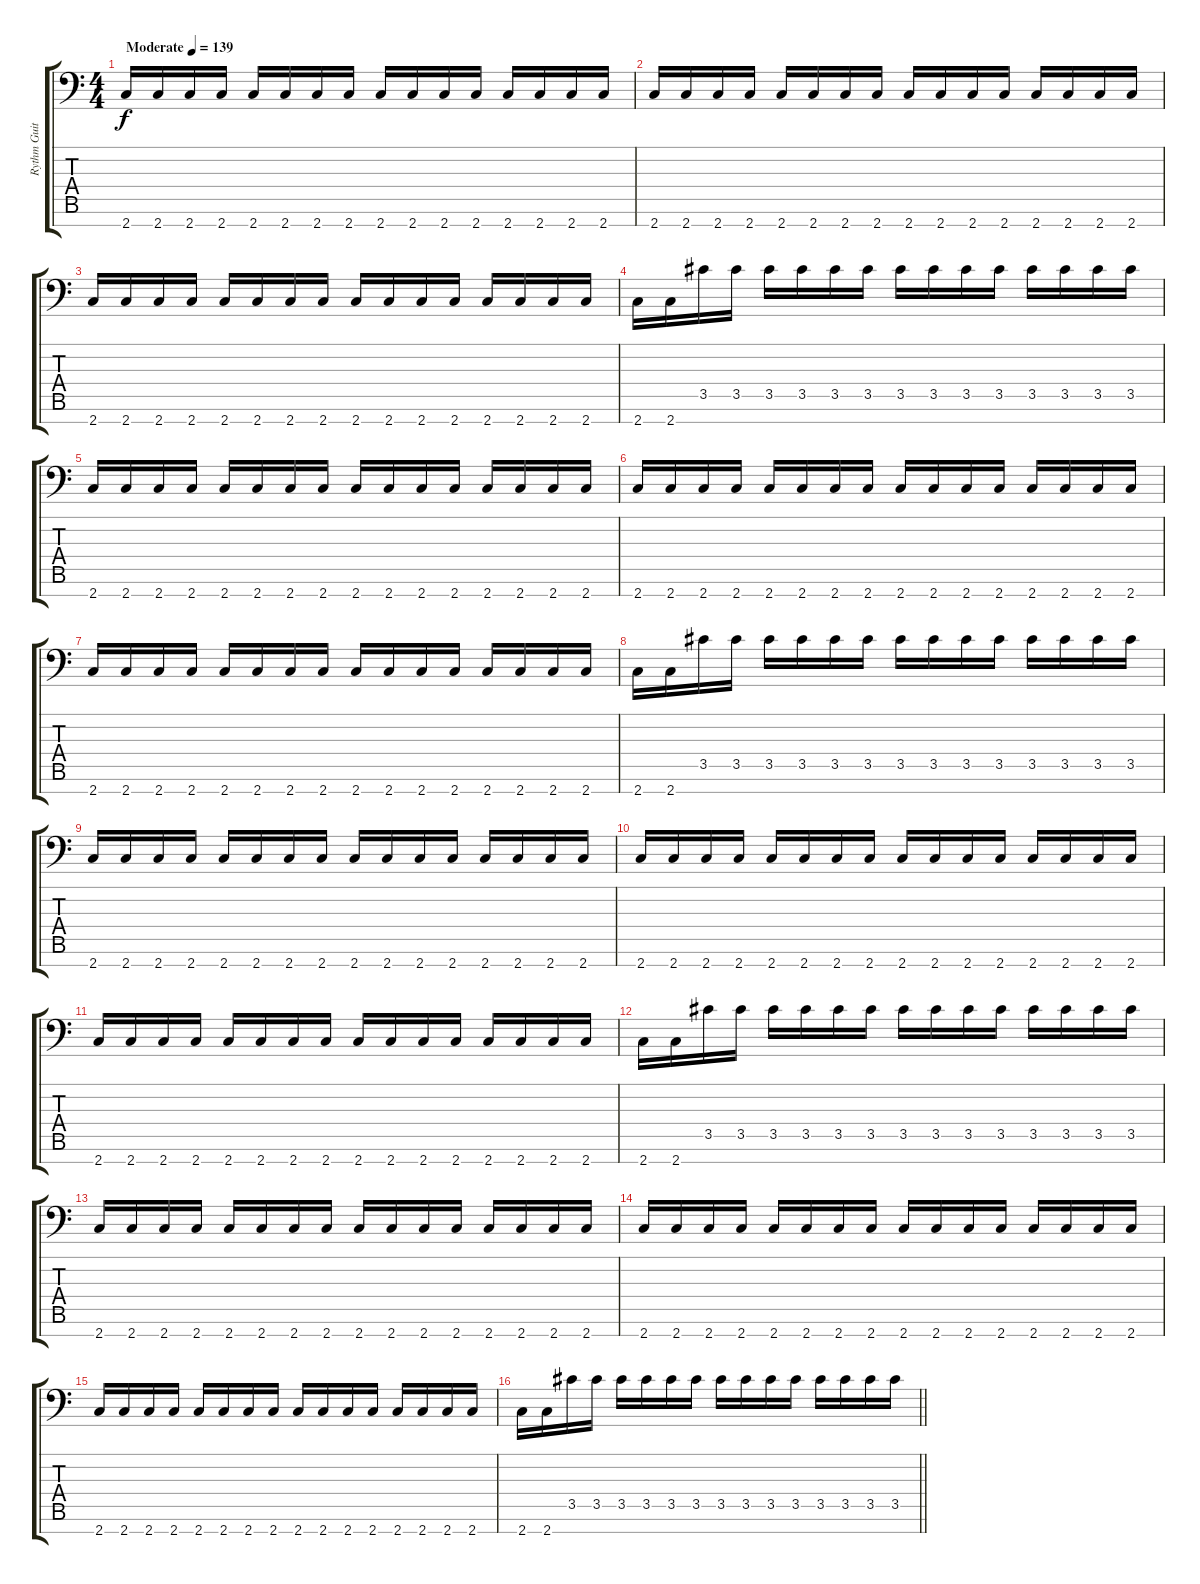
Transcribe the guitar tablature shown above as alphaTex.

\track ("Rythm Guitar #1" "Rythm Guit") {instrument distortionguitar}
\staff {score tabs}
\tuning (Eb4 Bb3 F3 Eb3 Bb2 F2 Bb1) {hide}
\ts (4 4)
\section ("" "")
\tempo (139 "Moderate")
\clef f4
\ks c
2.7.16{dy f instrument distortionguitar} 2.7.16 2.7.16 2.7.16 2.7.16 2.7.16 2.7.16 2.7.16 2.7.16 2.7.16 2.7.16 2.7.16 2.7.16 2.7.16 2.7.16 2.7.16 |
2.7.16 2.7.16 2.7.16 2.7.16 2.7.16 2.7.16 2.7.16 2.7.16 2.7.16 2.7.16 2.7.16 2.7.16 2.7.16 2.7.16 2.7.16 2.7.16 |
2.7.16 2.7.16 2.7.16 2.7.16 2.7.16 2.7.16 2.7.16 2.7.16 2.7.16 2.7.16 2.7.16 2.7.16 2.7.16 2.7.16 2.7.16 2.7.16 |
2.7.16 2.7.16 3.5.16 3.5.16 3.5.16 3.5.16 3.5.16 3.5.16 3.5.16 3.5.16 3.5.16 3.5.16 3.5.16 3.5.16 3.5.16 3.5.16 |
2.7.16 2.7.16 2.7.16 2.7.16 2.7.16 2.7.16 2.7.16 2.7.16 2.7.16 2.7.16 2.7.16 2.7.16 2.7.16 2.7.16 2.7.16 2.7.16 |
2.7.16 2.7.16 2.7.16 2.7.16 2.7.16 2.7.16 2.7.16 2.7.16 2.7.16 2.7.16 2.7.16 2.7.16 2.7.16 2.7.16 2.7.16 2.7.16 |
2.7.16 2.7.16 2.7.16 2.7.16 2.7.16 2.7.16 2.7.16 2.7.16 2.7.16 2.7.16 2.7.16 2.7.16 2.7.16 2.7.16 2.7.16 2.7.16 |
2.7.16 2.7.16 3.5.16 3.5.16 3.5.16 3.5.16 3.5.16 3.5.16 3.5.16 3.5.16 3.5.16 3.5.16 3.5.16 3.5.16 3.5.16 3.5.16 |
2.7.16 2.7.16 2.7.16 2.7.16 2.7.16 2.7.16 2.7.16 2.7.16 2.7.16 2.7.16 2.7.16 2.7.16 2.7.16 2.7.16 2.7.16 2.7.16 |
2.7.16 2.7.16 2.7.16 2.7.16 2.7.16 2.7.16 2.7.16 2.7.16 2.7.16 2.7.16 2.7.16 2.7.16 2.7.16 2.7.16 2.7.16 2.7.16 |
2.7.16 2.7.16 2.7.16 2.7.16 2.7.16 2.7.16 2.7.16 2.7.16 2.7.16 2.7.16 2.7.16 2.7.16 2.7.16 2.7.16 2.7.16 2.7.16 |
2.7.16 2.7.16 3.5.16 3.5.16 3.5.16 3.5.16 3.5.16 3.5.16 3.5.16 3.5.16 3.5.16 3.5.16 3.5.16 3.5.16 3.5.16 3.5.16 |
2.7.16 2.7.16 2.7.16 2.7.16 2.7.16 2.7.16 2.7.16 2.7.16 2.7.16 2.7.16 2.7.16 2.7.16 2.7.16 2.7.16 2.7.16 2.7.16 |
2.7.16 2.7.16 2.7.16 2.7.16 2.7.16 2.7.16 2.7.16 2.7.16 2.7.16 2.7.16 2.7.16 2.7.16 2.7.16 2.7.16 2.7.16 2.7.16 |
2.7.16 2.7.16 2.7.16 2.7.16 2.7.16 2.7.16 2.7.16 2.7.16 2.7.16 2.7.16 2.7.16 2.7.16 2.7.16 2.7.16 2.7.16 2.7.16 |
\barLineRight lightlight
2.7.16 2.7.16 3.5.16 3.5.16 3.5.16 3.5.16 3.5.16 3.5.16 3.5.16 3.5.16 3.5.16 3.5.16 3.5.16 3.5.16 3.5.16 3.5.16
